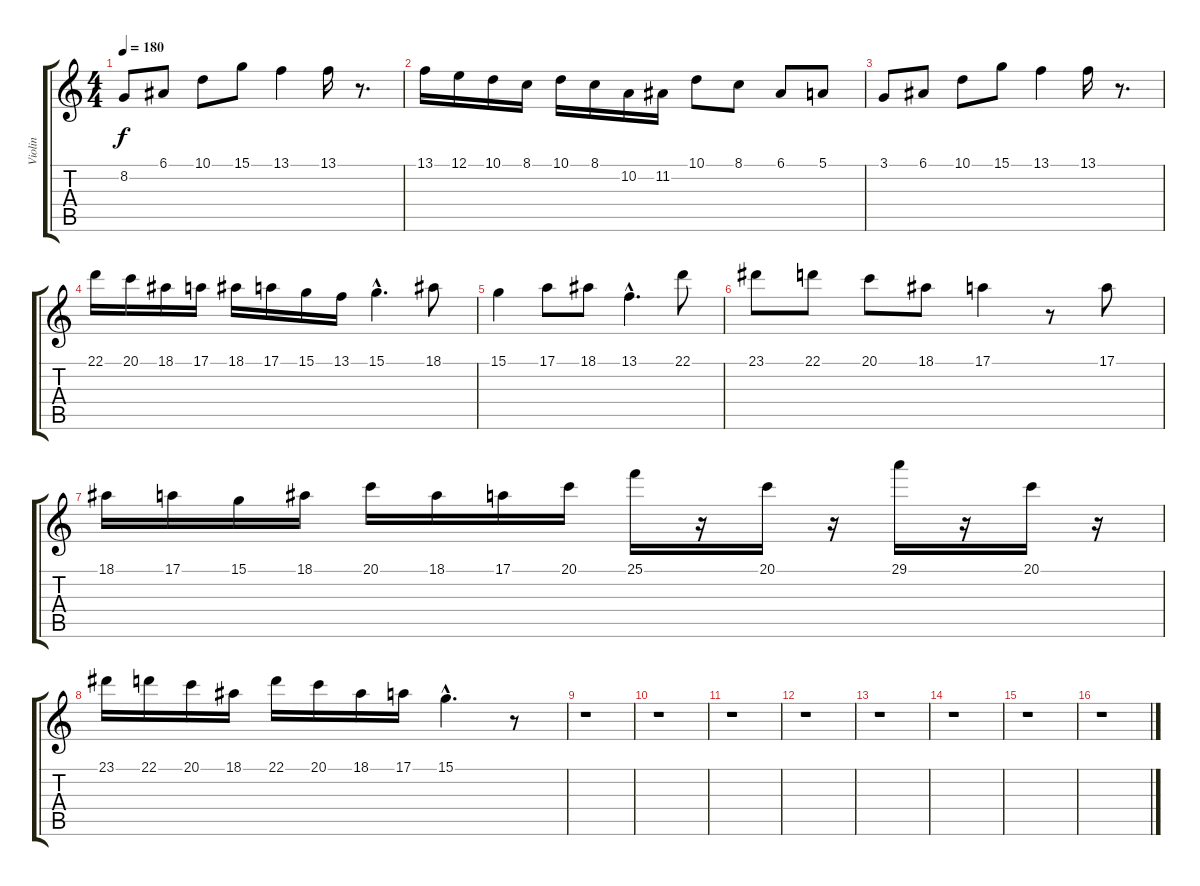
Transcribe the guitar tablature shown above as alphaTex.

\track ("Violin" "Violin") {instrument violin}
\staff {score tabs}
\tuning (E4 B3 G3 D3 A2 E2) {hide}
\ts (4 4)
\tempo 180
\clef g2
\ks c
8.2.8{dy f} 6.1.8 10.1.8 15.1.8 13.1.4 13.1.16 r.8{d} |
13.1.16 12.1.16 10.1.16 8.1.16 10.1.16 8.1.16 10.2.16 11.2.16 10.1.8 8.1.8 6.1.8 5.1.8 |
3.1.8 6.1.8 10.1.8 15.1.8 13.1.4 13.1.16 r.8{d} |
22.1.16 20.1.16 18.1.16 17.1.16 18.1.16 17.1.16 15.1.16 13.1.16 15.1{hac}.4{d} 18.1.8 |
15.1.4 17.1.8 18.1.8 13.1{hac}.4{d} 22.1.8 |
23.1.8 22.1.8 20.1.8 18.1.8 17.1.4 r.8 17.1.8 |
18.1.16 17.1.16 15.1.16 18.1.16 20.1.16 18.1.16 17.1.16 20.1.16 25.1.16 r.16 20.1.16 r.16 29.1.16 r.16 20.1.16 r.16 |
23.1.16 22.1.16 20.1.16 18.1.16 22.1.16 20.1.16 18.1.16 17.1.16 15.1{hac}.4{d} r.8 |
r.1 |
r.1 |
r.1 |
r.1 |
r.1 |
r.1 |
r.1 |
r.1
